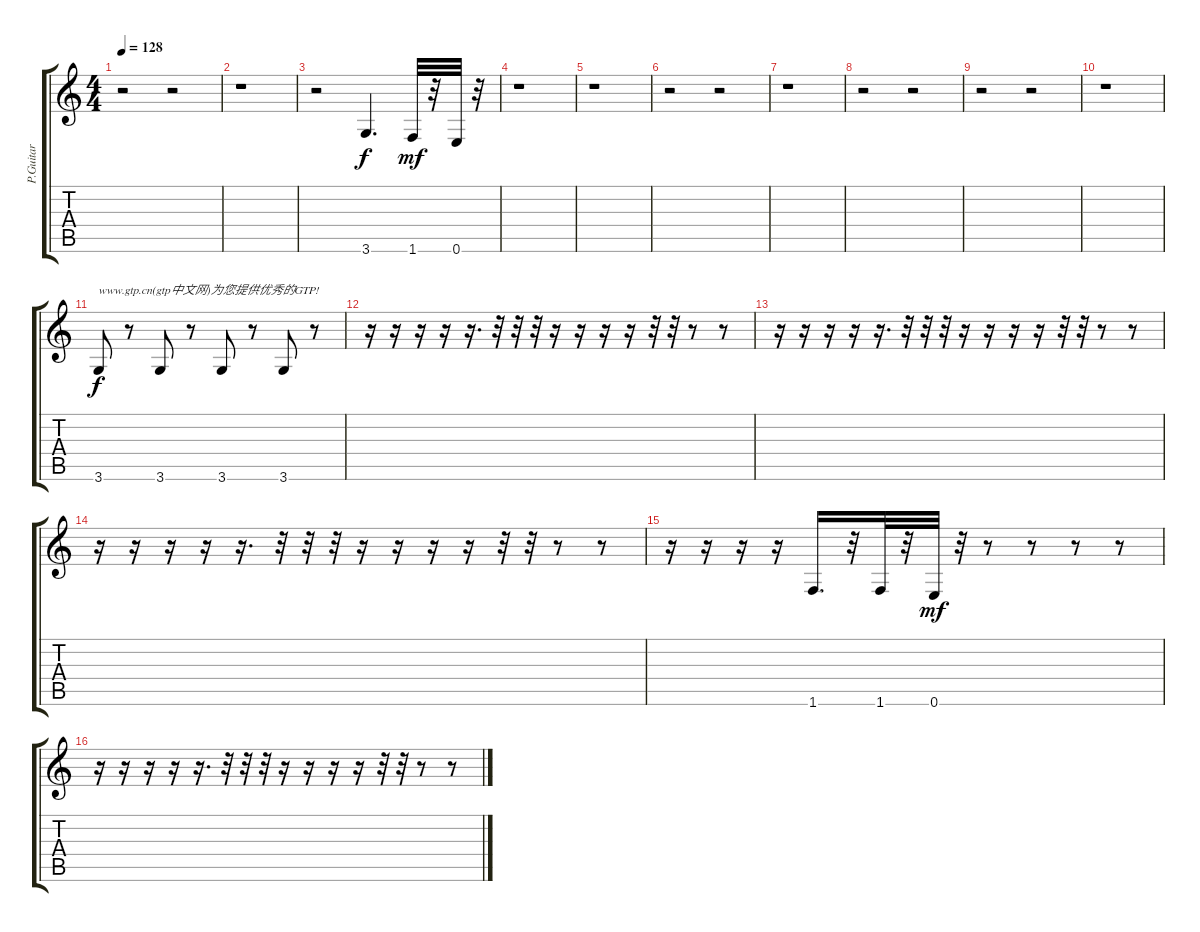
\track ("P.Guitar" "P.Guitar") {instrument electricbasspick}
\staff {score tabs}
\tuning (E4 B3 G3 D3 A2 E2) {hide}
\ts (4 4)
\tempo 128
\clef g2
\ks c
r.2{dy f} r.2 |
r.1 |
r.2 3.6.4{d} 1.6.32{dy mf} r.32 0.6.32 r.32 |
r.1 |
r.1 |
r.2 r.2 |
r.1 |
r.2 r.2 |
r.2 r.2 |
r.1 |
3.6.8{txt "www.gtp.cn(gtp中文网)为您提供优秀的GTP!" dy f} r.8 3.6.8 r.8 3.6.8 r.8 3.6.8 r.8 |
r.16 r.16 r.16 r.16 r.16{d} r.32 r.32 r.32 r.16 r.16 r.16 r.16 r.32 r.32 r.8 r.8 |
r.16 r.16 r.16 r.16 r.16{d} r.32 r.32 r.32 r.16 r.16 r.16 r.16 r.32 r.32 r.8 r.8 |
r.16 r.16 r.16 r.16 r.16{d} r.32 r.32 r.32 r.16 r.16 r.16 r.16 r.32 r.32 r.8 r.8 |
r.16 r.16 r.16 r.16 1.6.16{d} r.32 1.6.32 r.32 0.6.32{dy mf} r.32 r.8 r.8 r.8 r.8 |
r.16 r.16 r.16 r.16 r.16{d} r.32 r.32 r.32 r.16 r.16 r.16 r.16 r.32 r.32 r.8 r.8
